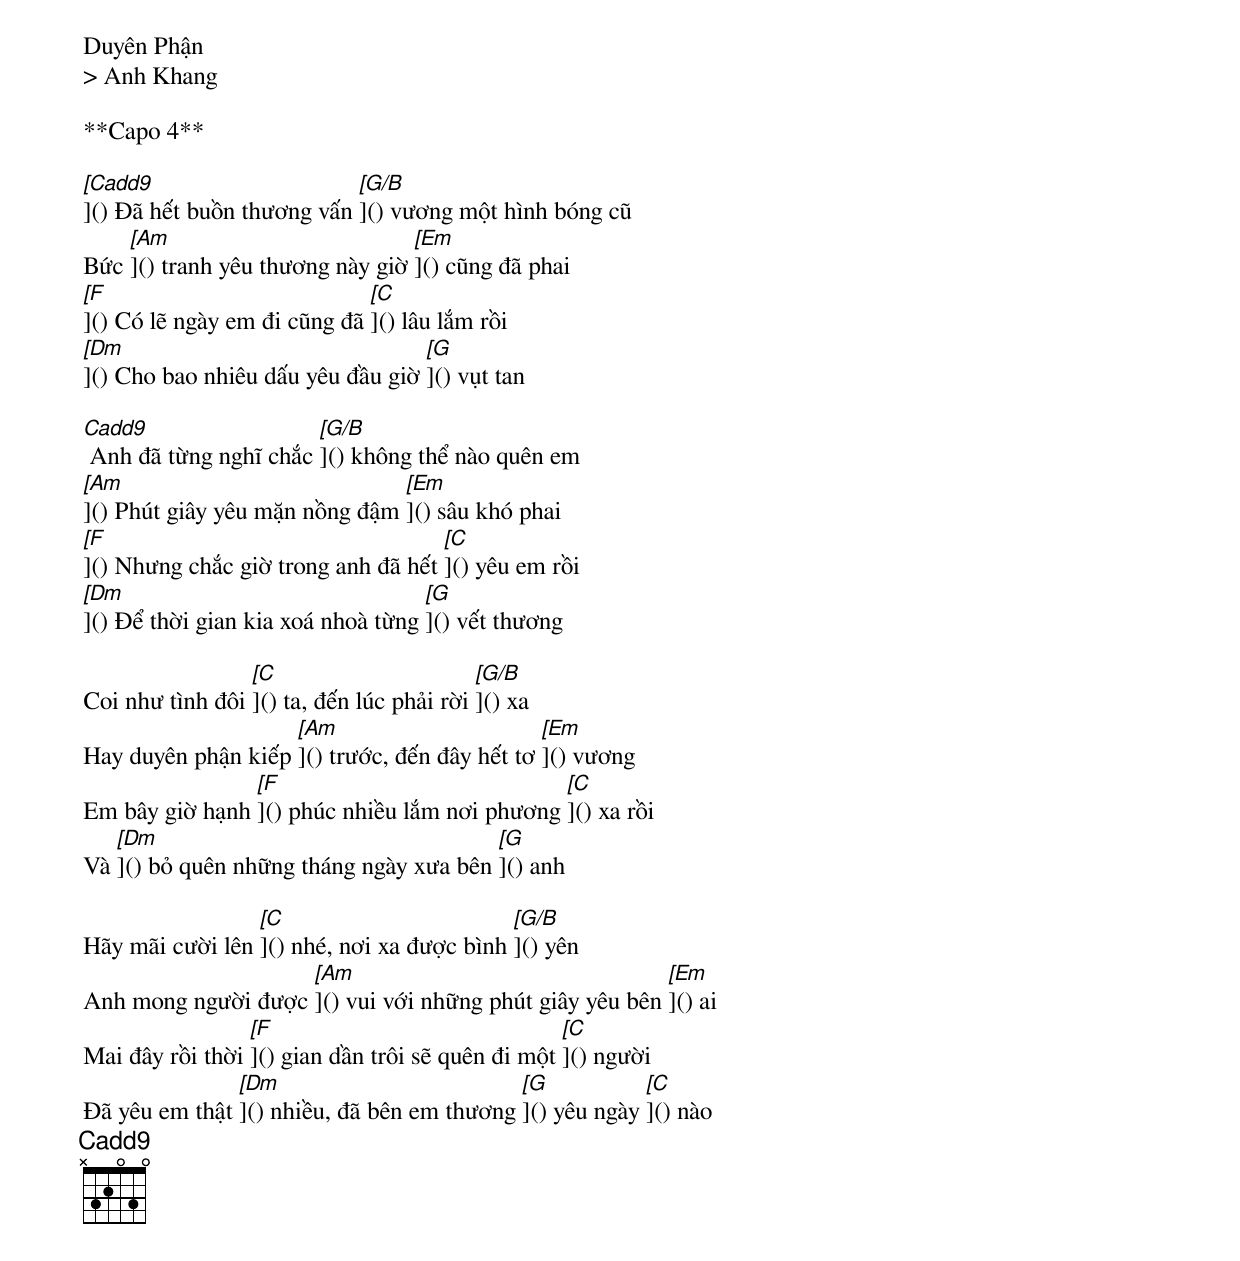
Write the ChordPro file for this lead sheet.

Duyên Phận
> Anh Khang

**Capo 4**

[[Cadd9]]() Đã hết buồn thương vấn [[G/B]]() vương một hình bóng cũ
Bức [[Am]]() tranh yêu thương này giờ [[Em]]() cũng đã phai
[[F]]() Có lẽ ngày em đi cũng đã [[C]]() lâu lắm rồi
[[Dm]]() Cho bao nhiêu dấu yêu đầu giờ [[G]]() vụt tan

[Cadd9] Anh đã từng nghĩ chắc [[G/B]]() không thể nào quên em
[[Am]]() Phút giây yêu mặn nồng đậm [[Em]]() sâu khó phai
[[F]]() Nhưng chắc giờ trong anh đã hết [[C]]() yêu em rồi
[[Dm]]() Để thời gian kia xoá nhoà từng [[G]]() vết thương

Coi như tình đôi [[C]]() ta, đến lúc phải rời [[G/B]]() xa
Hay duyên phận kiếp [[Am]]() trước, đến đây hết tơ [[Em]]() vương
Em bây giờ hạnh [[F]]() phúc nhiều lắm nơi phương [[C]]() xa rồi
Và [[Dm]]() bỏ quên những tháng ngày xưa bên [[G]]() anh

Hãy mãi cười lên [[C]]() nhé, nơi xa được bình [[G/B]]() yên
Anh mong người được [[Am]]() vui với những phút giây yêu bên [[Em]]() ai
Mai đây rồi thời [[F]]() gian dần trôi sẽ quên đi một [[C]]() người
Đã yêu em thật [[Dm]]() nhiều, đã bên em thương [[G]]() yêu ngày [[C]]() nào
